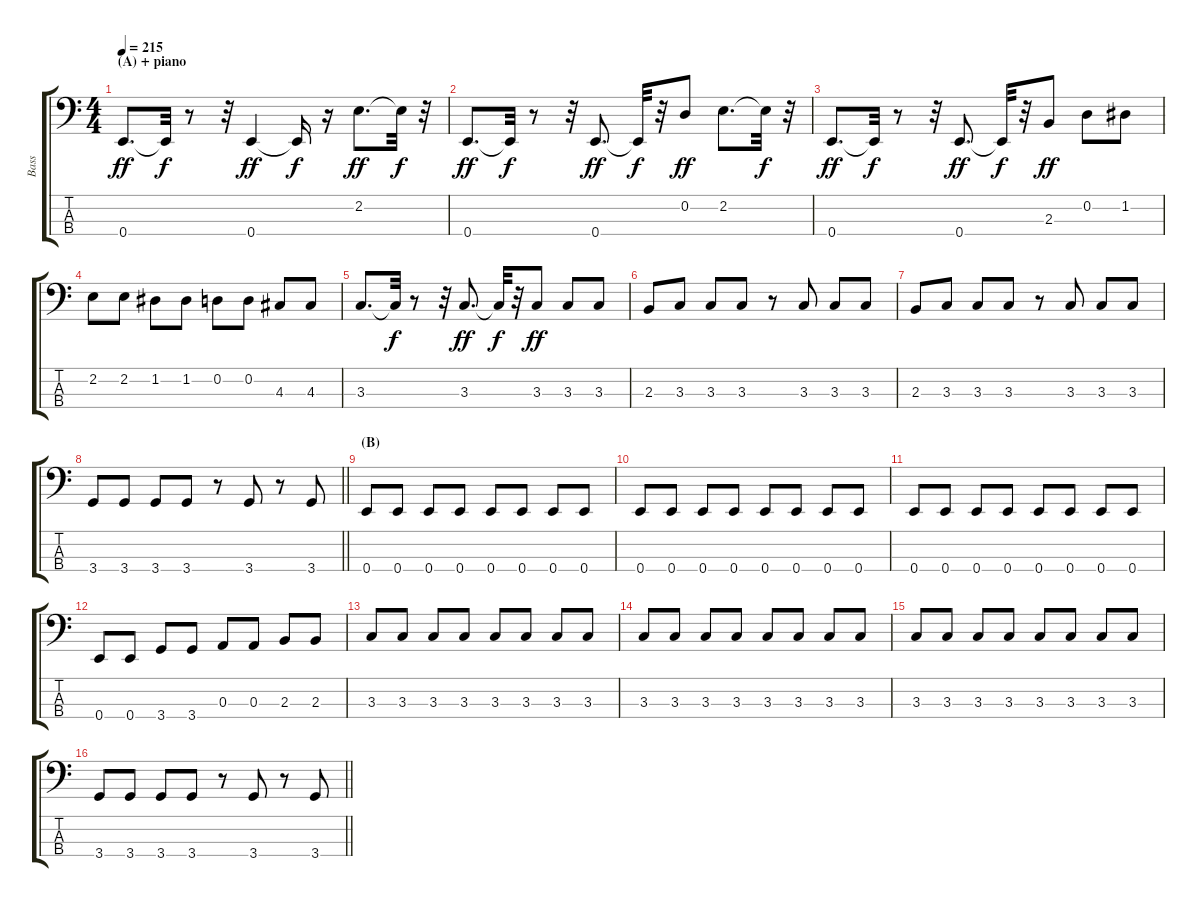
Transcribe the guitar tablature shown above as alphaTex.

\track ("Bass" "Bass") {instrument slapbass2}
\staff {score tabs}
\tuning (G2 D2 A1 E1) {hide}
\ts (4 4)
\section ("" "(A) + piano")
\tempo 215
\clef f4
\ks c
0.4.8{d dy ff} 0.4{t}.32{dy f} r.8 r.32 0.4.4{dy ff} 0.4{t}.16{dy f} r.16 2.2.8{d dy ff} 2.2{t}.32{dy f} r.32 |
0.4.8{d dy ff} 0.4{t}.32{dy f} r.8 r.32 0.4.8{d dy ff} 0.4{t}.32{dy f} r.32 0.2.8{dy ff} 2.2.8{d} 2.2{t}.32{dy f} r.32 |
0.4.8{d dy ff} 0.4{t}.32{dy f} r.8 r.32 0.4.8{d dy ff} 0.4{t}.32{dy f} r.32 2.3.8{dy ff} 0.2.8 1.2.8 |
2.2.8 2.2.8 1.2.8 1.2.8 0.2.8 0.2.8 4.3.8 4.3.8 |
3.3.8{d} 3.3{t}.32{dy f} r.8 r.32 3.3.8{d dy ff} 3.3{t}.32{dy f} r.32 3.3.8{dy ff} 3.3.8 3.3.8 |
2.3.8 3.3.8 3.3.8 3.3.8 r.8 3.3.8 3.3.8 3.3.8 |
2.3.8 3.3.8 3.3.8 3.3.8 r.8 3.3.8 3.3.8 3.3.8 |
\barLineRight lightlight
3.4.8 3.4.8 3.4.8 3.4.8 r.8 3.4.8 r.8 3.4.8 |
\section ("" "(B)")
0.4.8 0.4.8 0.4.8 0.4.8 0.4.8 0.4.8 0.4.8 0.4.8 |
0.4.8 0.4.8 0.4.8 0.4.8 0.4.8 0.4.8 0.4.8 0.4.8 |
0.4.8 0.4.8 0.4.8 0.4.8 0.4.8 0.4.8 0.4.8 0.4.8 |
0.4.8 0.4.8 3.4.8 3.4.8 0.3.8 0.3.8 2.3.8 2.3.8 |
3.3.8 3.3.8 3.3.8 3.3.8 3.3.8 3.3.8 3.3.8 3.3.8 |
3.3.8 3.3.8 3.3.8 3.3.8 3.3.8 3.3.8 3.3.8 3.3.8 |
3.3.8 3.3.8 3.3.8 3.3.8 3.3.8 3.3.8 3.3.8 3.3.8 |
\barLineRight lightlight
3.4.8 3.4.8 3.4.8 3.4.8 r.8 3.4.8 r.8 3.4.8
